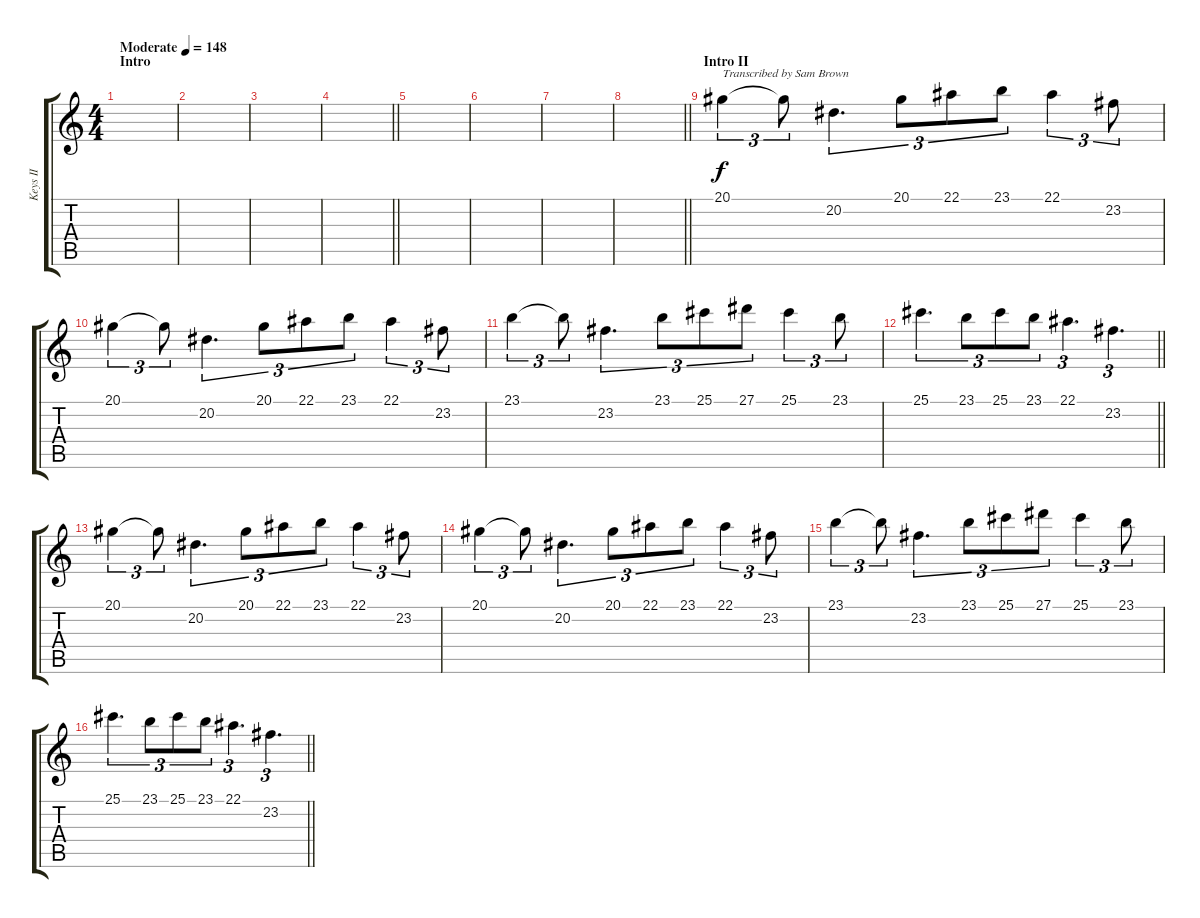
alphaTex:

\track ("Keys II" "Keys II") {instrument piccolo}
\staff {score tabs}
\tuning (C4 G3 Eb3 Bb2 F2 C2) {hide}
\ts (4 4)
\section ("" "Intro")
\tempo (148 "Moderate")
\clef g2
\ks c
|
|
|
\barLineRight lightlight
|
\section ("" "")
|
|
|
\barLineRight lightlight
|
\section ("" "Intro II")
20.1.4{tu (3 2) txt "Transcribed by Sam Brown"} 20.1{t}.8{tu (3 2)} 20.2.4{d tu (3 2)} 20.1.8{tu (3 2)} 22.1.8{tu (3 2)} 23.1.8{tu (3 2)} 22.1.4{tu (3 2)} 23.2.8{tu (3 2)} |
20.1.4{tu (3 2)} 20.1{t}.8{tu (3 2)} 20.2.4{d tu (3 2)} 20.1.8{tu (3 2)} 22.1.8{tu (3 2)} 23.1.8{tu (3 2)} 22.1.4{tu (3 2)} 23.2.8{tu (3 2)} |
23.1.4{tu (3 2)} 23.1{t}.8{tu (3 2)} 23.2.4{d tu (3 2)} 23.1.8{tu (3 2)} 25.1.8{tu (3 2)} 27.1.8{tu (3 2)} 25.1.4{tu (3 2)} 23.1.8{tu (3 2)} |
\barLineRight lightlight
25.1.4{d tu (3 2)} 23.1.8{tu (3 2)} 25.1.8{tu (3 2)} 23.1.8{tu (3 2)} 22.1.4{d tu (3 2)} 23.2.4{d tu (3 2)} |
\section ("" "")
20.1.4{tu (3 2)} 20.1{t}.8{tu (3 2)} 20.2.4{d tu (3 2)} 20.1.8{tu (3 2)} 22.1.8{tu (3 2)} 23.1.8{tu (3 2)} 22.1.4{tu (3 2)} 23.2.8{tu (3 2)} |
20.1.4{tu (3 2)} 20.1{t}.8{tu (3 2)} 20.2.4{d tu (3 2)} 20.1.8{tu (3 2)} 22.1.8{tu (3 2)} 23.1.8{tu (3 2)} 22.1.4{tu (3 2)} 23.2.8{tu (3 2)} |
23.1.4{tu (3 2)} 23.1{t}.8{tu (3 2)} 23.2.4{d tu (3 2)} 23.1.8{tu (3 2)} 25.1.8{tu (3 2)} 27.1.8{tu (3 2)} 25.1.4{tu (3 2)} 23.1.8{tu (3 2)} |
\barLineRight lightlight
25.1.4{d tu (3 2)} 23.1.8{tu (3 2)} 25.1.8{tu (3 2)} 23.1.8{tu (3 2)} 22.1.4{d tu (3 2)} 23.2.4{d tu (3 2)}
